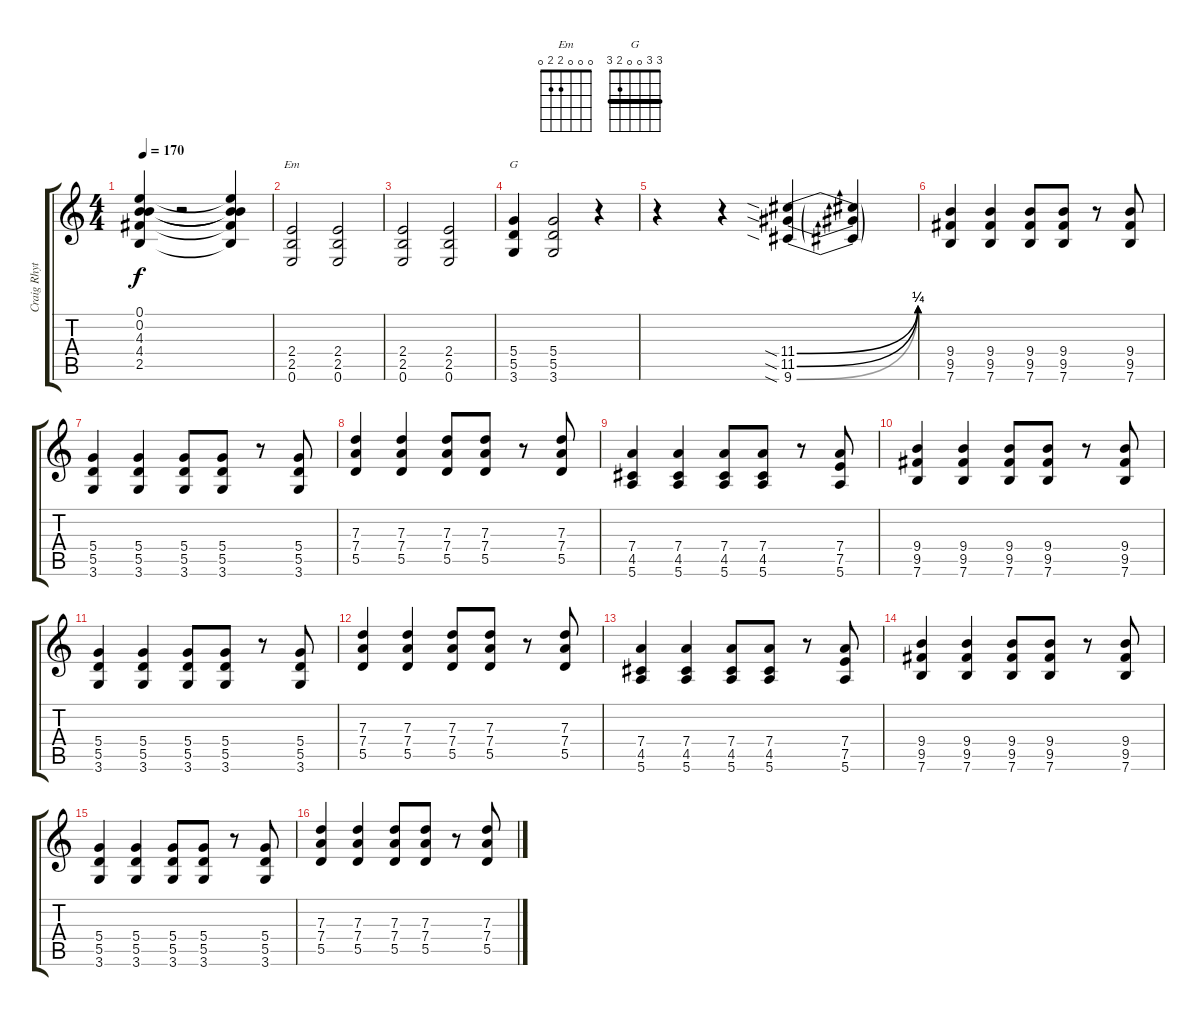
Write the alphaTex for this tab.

\track ("Craig Rhythm 2" "Craig Rhyt") {instrument overdrivenguitar}
\staff {score tabs}
\tuning (E4 B3 G3 D3 A2 E2) {hide}
\chord ("Em" 0 0 0 2 2 0)
\chord ("G" 3 3 0 0 2 3) {barre 3}
\ts (4 4)
\tempo 170
\clef g2
\ks c
(0.1{t} 0.2{t} 4.3{t} 4.4{t} 2.5{t}).4{dy f} r.2 (0.1{t} 0.2{t} 4.3{t} 4.4{t} 2.5{t}).4 |
(2.4 2.5 0.6).2{ch "Em"} (2.4 2.5 0.6).2 |
(2.4 2.5 0.6).2 (2.4 2.5 0.6).2 |
(5.4 5.5 3.6).4{ch "G"} (5.4 5.5 3.6).2 r.4 |
r.4 r.4 (11.4{be (bend 0 0 60 1) sia} 11.5{be (bend 0 0 60 1) sia} 9.6{be (bend 0 0 60 1) sia}).4 (11.4{t} 11.5{t} 9.6{t}).4 |
(9.4 9.5 7.6).4 (9.4 9.5 7.6).4 (9.4 9.5 7.6).8 (9.4 9.5 7.6).8 r.8 (9.4 9.5 7.6).8 |
(5.4 5.5 3.6).4 (5.4 5.5 3.6).4 (5.4 5.5 3.6).8 (5.4 5.5 3.6).8 r.8 (5.4 5.5 3.6).8 |
(7.3 7.4 5.5).4 (7.3 7.4 5.5).4 (7.3 7.4 5.5).8 (7.3 7.4 5.5).8 r.8 (7.3 7.4 5.5).8 |
(7.4 4.5 5.6).4 (7.4 4.5 5.6).4 (7.4 4.5 5.6).8 (7.4 4.5 5.6).8 r.8 (7.4 7.5 5.6).8 |
(9.4 9.5 7.6).4 (9.4 9.5 7.6).4 (9.4 9.5 7.6).8 (9.4 9.5 7.6).8 r.8 (9.4 9.5 7.6).8 |
(5.4 5.5 3.6).4 (5.4 5.5 3.6).4 (5.4 5.5 3.6).8 (5.4 5.5 3.6).8 r.8 (5.4 5.5 3.6).8 |
(7.3 7.4 5.5).4 (7.3 7.4 5.5).4 (7.3 7.4 5.5).8 (7.3 7.4 5.5).8 r.8 (7.3 7.4 5.5).8 |
(7.4 4.5 5.6).4 (7.4 4.5 5.6).4 (7.4 4.5 5.6).8 (7.4 4.5 5.6).8 r.8 (7.4 7.5 5.6).8 |
(9.4 9.5 7.6).4 (9.4 9.5 7.6).4 (9.4 9.5 7.6).8 (9.4 9.5 7.6).8 r.8 (9.4 9.5 7.6).8 |
(5.4 5.5 3.6).4 (5.4 5.5 3.6).4 (5.4 5.5 3.6).8 (5.4 5.5 3.6).8 r.8 (5.4 5.5 3.6).8 |
(7.3 7.4 5.5).4 (7.3 7.4 5.5).4 (7.3 7.4 5.5).8 (7.3 7.4 5.5).8 r.8 (7.3 7.4 5.5).8
